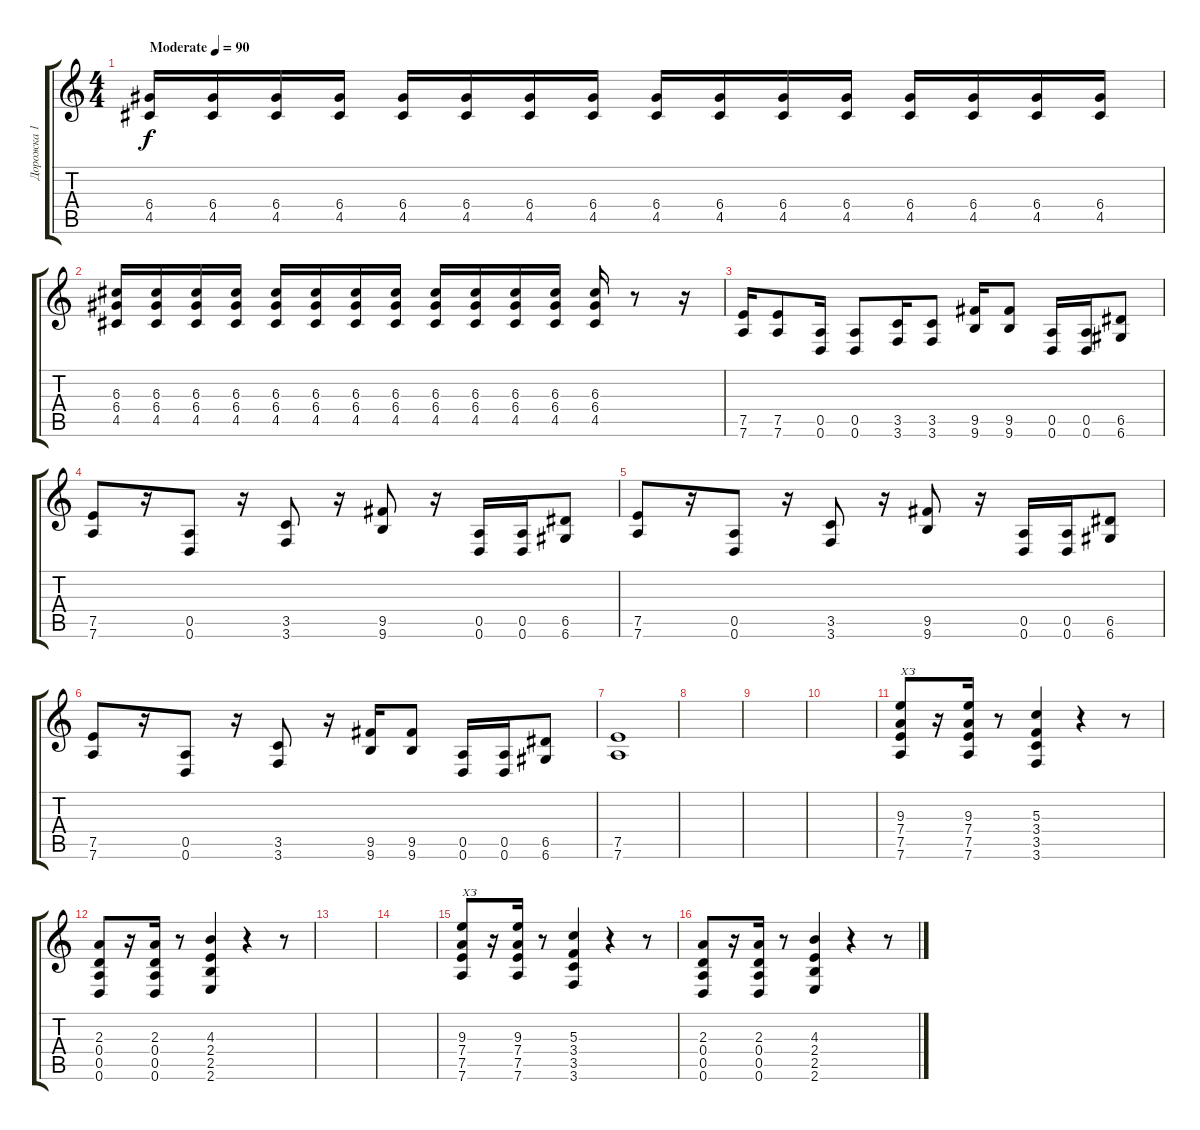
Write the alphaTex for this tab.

\track ("Дорожка 1" "Дорожка 1") {instrument electricguitarclean}
\staff {score tabs}
\tuning (E4 B3 G3 D3 A2 D2) {hide}
\ts (4 4)
\tempo (90 "Moderate")
\clef g2
\ks c
(6.4 4.5).16{dy f instrument electricguitarclean} (6.4 4.5).16 (6.4 4.5).16 (6.4 4.5).16 (6.4 4.5).16 (6.4 4.5).16 (6.4 4.5).16 (6.4 4.5).16 (6.4 4.5).16 (6.4 4.5).16 (6.4 4.5).16 (6.4 4.5).16 (6.4 4.5).16 (6.4 4.5).16 (6.4 4.5).16 (6.4 4.5).16 |
(6.3 6.4 4.5).16 (6.3 6.4 4.5).16 (6.3 6.4 4.5).16 (6.3 6.4 4.5).16 (6.3 6.4 4.5).16 (6.3 6.4 4.5).16 (6.3 6.4 4.5).16 (6.3 6.4 4.5).16 (6.3 6.4 4.5).16 (6.3 6.4 4.5).16 (6.3 6.4 4.5).16 (6.3 6.4 4.5).16 (6.3 6.4 4.5).16 r.8 r.16 |
(7.5 7.6).16{volume 16 instrument distortionguitar} (7.5 7.6).8 (0.5 0.6).16 (0.5 0.6).8 (3.5 3.6).16 (3.5 3.6).8 (9.5 9.6).16 (9.5 9.6).8 (0.5 0.6).16 (0.5 0.6).16 (6.5 6.6).8 |
(7.5 7.6).8 r.16 (0.5 0.6).8 r.16 (3.5 3.6).8 r.16 (9.5 9.6).8 r.16 (0.5 0.6).16 (0.5 0.6).16 (6.5 6.6).8 |
(7.5 7.6).8 r.16 (0.5 0.6).8 r.16 (3.5 3.6).8 r.16 (9.5 9.6).8 r.16 (0.5 0.6).16 (0.5 0.6).16 (6.5 6.6).8 |
(7.5 7.6).8 r.16 (0.5 0.6).8 r.16 (3.5 3.6).8 r.16 (9.5 9.6).16 (9.5 9.6).8 (0.5 0.6).16 (0.5 0.6).16 (6.5 6.6).8 |
(7.5 7.6).1 |
|
|
|
(9.3 7.4 7.5 7.6).8{txt "ХЗ" instrument electricguitarclean} r.16 (9.3 7.4 7.5 7.6).16 r.8 (5.3 3.4 3.5 3.6).4 r.4 r.8 |
(2.3 0.4 0.5 0.6).8 r.16 (2.3 0.4 0.5 0.6).16 r.8 (4.3 2.4 2.5 2.6).4 r.4 r.8 |
|
|
(9.3 7.4 7.5 7.6).8{txt "ХЗ"} r.16 (9.3 7.4 7.5 7.6).16 r.8 (5.3 3.4 3.5 3.6).4 r.4 r.8 |
(2.3 0.4 0.5 0.6).8 r.16 (2.3 0.4 0.5 0.6).16 r.8 (4.3 2.4 2.5 2.6).4 r.4 r.8
